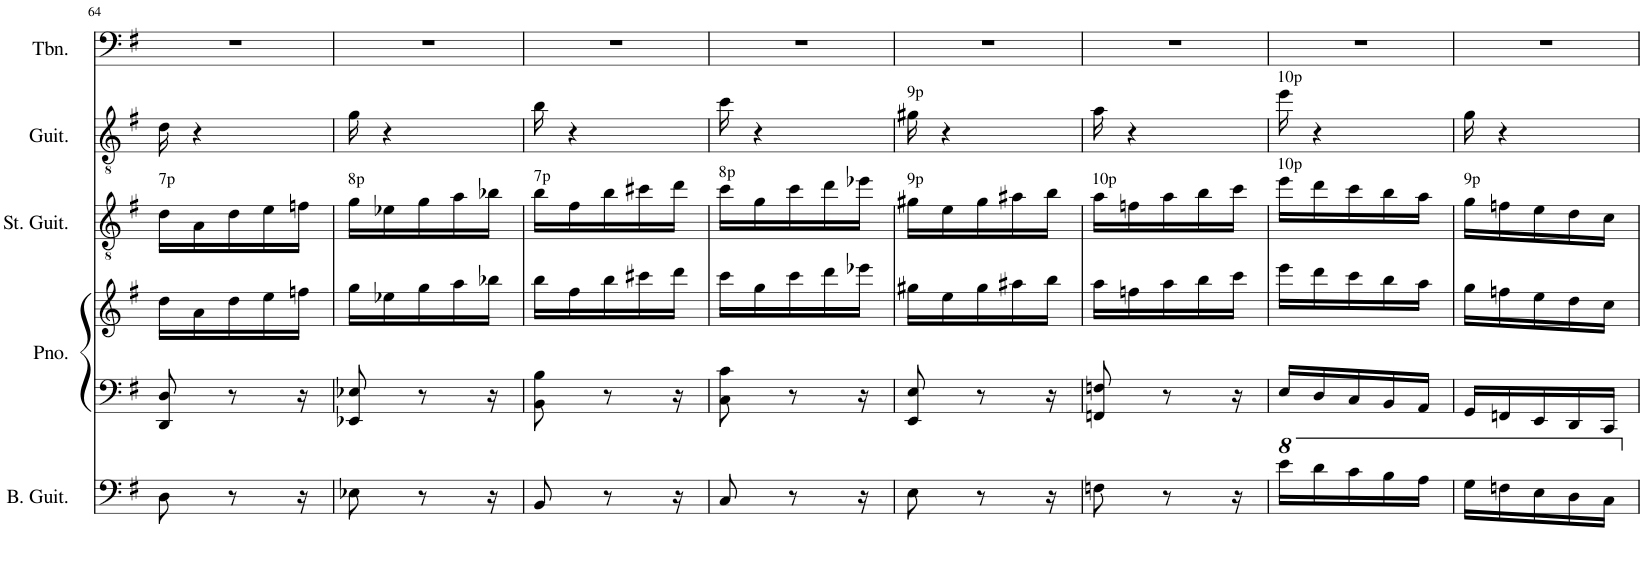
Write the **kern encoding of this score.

**kern	**kern	**kern	**kern	**kern	**kern
*part5	*part4	*part4	*part3	*part2	*part1
*staff6	*staff5	*staff4	*staff3	*staff2	*staff1
*I"Bass Guitar	*I"Piano	*	*I"Stunt Guitar	*I"Guitar	*I"Trombone
*I'B. Guit.	*I'Pno.	*	*I'St. Guit.	*I'Guit.	*I'Tbn.
!!LO:PB:g=z
*clefF4	*clefF4	*clefG2	*clefGv2	*clefGv2	*clefF4
*Trd7c12	*	*	*	*	*
*k[f#]	*k[f#]	*k[f#]	*k[f#]	*k[f#]	*k[f#]
*M5/16	*M5/16	*M5/16	*M5/16	*M5/16	*M5/16
=64	=64	=64	=64	=64	=64
!	!	!	!LO:TX:a:t=7p	!	!
8D\	8DD/ 8D/	16dd\LL	16d\LL	16d\	16%5r
.	.	16a\	16A\	4r	.
8r	8r	16dd\	16d\	.	.
.	.	16ee\	16e\	.	.
16r	16r	16ffn\JJ	16fn\JJ	.	.
=65	=65	=65	=65	=65	=65
!	!	!	!LO:TX:a:t=8p	!	!
8E-X\	8EE-X/ 8E-X/	16gg\LL	16g\LL	16g\	16%5r
.	.	16ee-X\	16e-X\	4r	.
8r	8r	16gg\	16g\	.	.
.	.	16aa\	16a\	.	.
16r	16r	16bb-X\JJ	16b-X\JJ	.	.
=66	=66	=66	=66	=66	=66
!	!	!	!LO:TX:a:t=7p	!	!
8BB/	8BB\ 8B\	16bb\LL	16b\LL	16b\	16%5r
.	.	16ff#\	16f#\	4r	.
8r	8r	16bb\	16b\	.	.
.	.	16ccc#X\	16cc#X\	.	.
16r	16r	16ddd\JJ	16dd\JJ	.	.
=67	=67	=67	=67	=67	=67
!	!	!	!LO:TX:a:t=8p	!	!
8C/	8C\ 8c\	16ccc\LL	16cc\LL	16cc\	16%5r
.	.	16gg\	16g\	4r	.
8r	8r	16ccc\	16cc\	.	.
.	.	16ddd\	16dd\	.	.
16r	16r	16eee-X\JJ	16ee-X\JJ	.	.
=68	=68	=68	=68	=68	=68
!	!	!	!	!LO:TX:a:t=9p	!
!	!	!	!LO:TX:a:t=9p	!	!
8E\	8EE/ 8E/	16gg#X\LL	16g#X\LL	16g#X\	16%5r
.	.	16ee\	16e\	4r	.
8r	8r	16gg#\	16g#\	.	.
.	.	16aa#X\	16a#X\	.	.
16r	16r	16bb\JJ	16b\JJ	.	.
=69	=69	=69	=69	=69	=69
!	!	!	!LO:TX:a:t=10p	!	!
8Fn\	8FFn/ 8Fn/	16aa\LL	16a\LL	16a\	16%5r
.	.	16ffn\	16fn\	4r	.
8r	8r	16aa\	16a\	.	.
.	.	16bb\	16b\	.	.
16r	16r	16ccc\JJ	16cc\JJ	.	.
=70	=70	=70	=70	=70	=70
*8va	*	*	*	*	*
!	!	!	!	!LO:TX:a:t=10p	!
!	!	!	!LO:TX:a:t=10p	!	!
16ee\LL	16E/LL	16eee\LL	16ee\LL	16ee\	16%5r
16dd\	16D/	16ddd\	16dd\	4r	.
16cc\	16C/	16ccc\	16cc\	.	.
16b\	16BB/	16bb\	16b\	.	.
16a\JJ	16AA/JJ	16aa\JJ	16a\JJ	.	.
=71	=71	=71	=71	=71	=71
!	!	!	!LO:TX:a:t=9p	!	!
16g\LL	16GG/LL	16gg\LL	16g\LL	16g\	16%5r
16fn\	16FFn/	16ffn\	16fn\	4r	.
16e\	16EE/	16ee\	16e\	.	.
16d\	16DD/	16dd\	16d\	.	.
16c\JJ	16CC/JJ	16cc\JJ	16c\JJ	.	.
*X8va	*	*	*	*	*
=	=	=	=	=	=
*-	*-	*-	*-	*-	*-
